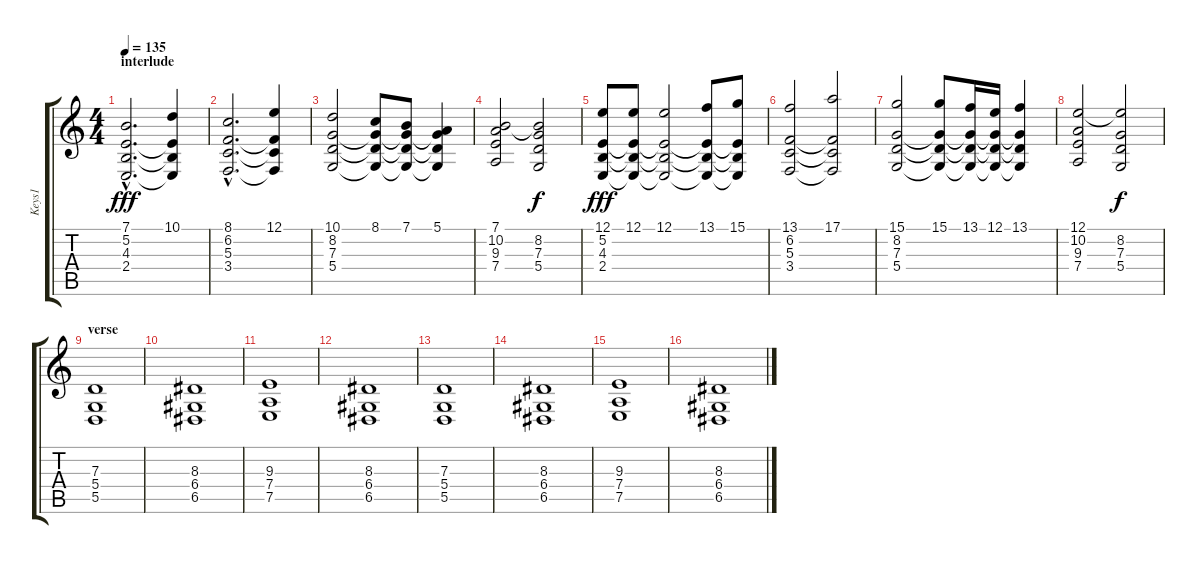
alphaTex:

\track ("Keys1" "Keys1") {instrument stringensemble1}
\staff {score tabs}
\tuning (E4 B3 G3 D3 A2 E2) {hide}
\ts (4 4)
\section ("" "interlude")
\tempo 135
\clef g2
\ks c
(7.1{hac} 5.2{hac} 4.3{hac} 2.4{hac}).2{d dy fff volume 7 instrument stringensemble1} (10.1 5.2{t} 4.3{t} 2.4{t}).4 |
(8.1{hac} 6.2{hac} 5.3{hac} 3.4{hac}).2{d} (12.1 6.2{t} 5.3{t} 3.4{t}).4 |
(10.1 8.2 7.3 5.4).2 (8.1 8.2{t} 7.3{t} 5.4{t}).8 (7.1 8.2{t} 7.3{t} 5.4{t}).8 (5.1 8.2{t} 7.3{t} 5.4{t}).4 |
(7.1 10.2 9.3 7.4).2 (7.1{t} 8.2 7.3 5.4).2{dy f} |
(12.1 5.2 4.3 2.4).8{dy fff} (12.1 5.2{t} 4.3{t} 2.4{t}).8 (12.1 5.2{t} 4.3{t} 2.4{t}).2 (13.1 5.2{t} 4.3{t} 2.4{t}).8 (15.1 5.2{t} 4.3{t} 2.4{t}).8 |
(13.1 6.2 5.3 3.4).2 (17.1 6.2{t} 5.3{t} 3.4{t}).2 |
(15.1 8.2 7.3 5.4).2 (15.1 8.2{t} 7.3{t} 5.4{t}).8 (13.1 8.2{t} 7.3{t} 5.4{t}).16 (12.1 8.2{t} 7.3{t} 5.4{t}).16 (13.1 8.2{t} 7.3{t} 5.4{t}).4 |
(12.1 10.2 9.3 7.4).2 (12.1{t} 8.2 7.3 5.4).2{dy f} |
\section ("" "verse")
(7.3 5.4 5.5).1{volume 10 instrument synthstrings1} |
(8.3 6.4 6.5).1 |
(9.3 7.4 7.5).1 |
(8.3 6.4 6.5).1 |
(7.3 5.4 5.5).1{volume 10 instrument synthstrings1} |
(8.3 6.4 6.5).1 |
(9.3 7.4 7.5).1 |
(8.3 6.4 6.5).1
